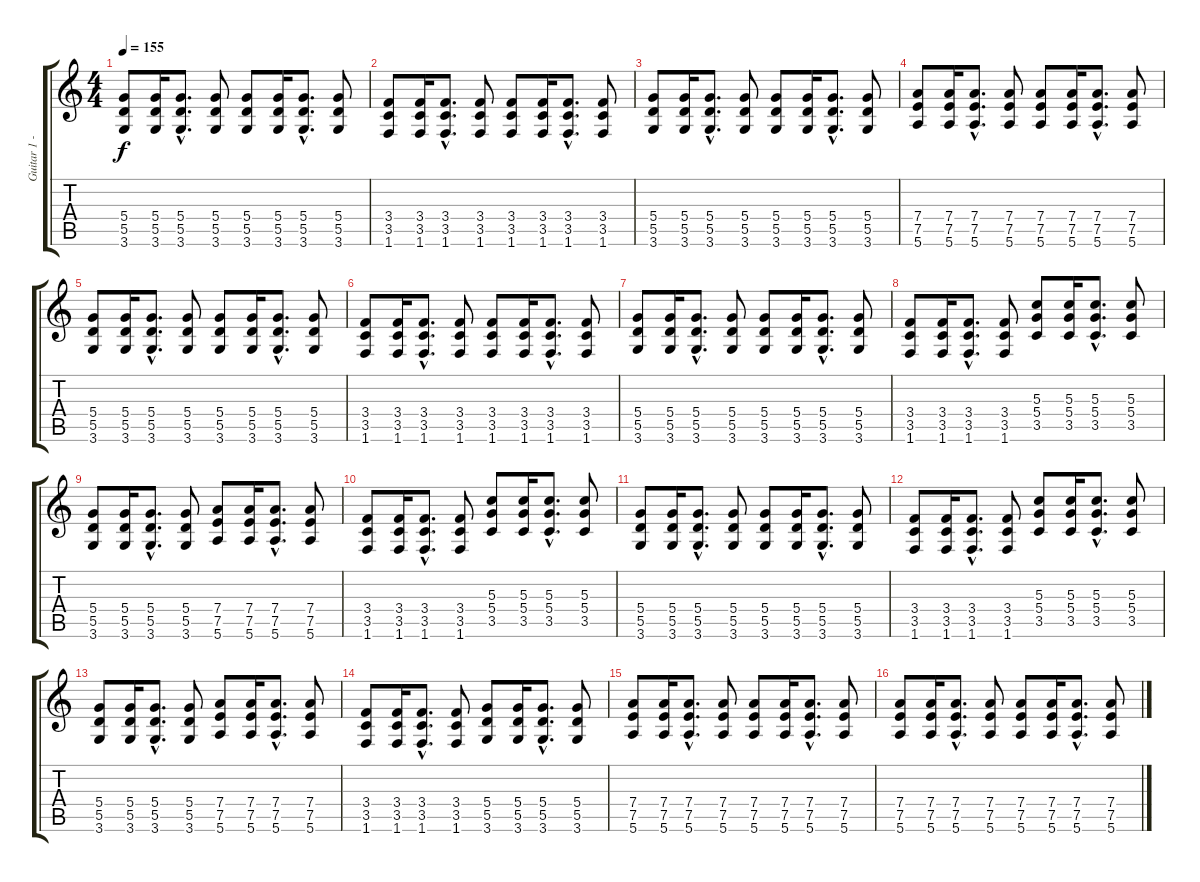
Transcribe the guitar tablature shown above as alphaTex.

\track ("Guitar 1 - Brett Gurewitz" "Guitar 1 -") {instrument distortionguitar}
\staff {score tabs}
\tuning (E4 B3 G3 D3 A2 E2) {hide}
\ts (4 4)
\tempo 155
\clef g2
\ks c
(5.4 5.5 3.6).8{dy f} (5.4 5.5 3.6).16 (5.4{hac} 5.5{hac} 3.6{hac}).8{d} (5.4 5.5 3.6).8 (5.4 5.5 3.6).8 (5.4 5.5 3.6).16 (5.4{hac} 5.5{hac} 3.6{hac}).8{d} (5.4 5.5 3.6).8 |
(3.4 3.5 1.6).8 (3.4 3.5 1.6).16 (3.4{hac} 3.5{hac} 1.6{hac}).8{d} (3.4 3.5 1.6).8 (3.4 3.5 1.6).8 (3.4 3.5 1.6).16 (3.4{hac} 3.5{hac} 1.6{hac}).8{d} (3.4 3.5 1.6).8 |
(5.4 5.5 3.6).8 (5.4 5.5 3.6).16 (5.4{hac} 5.5{hac} 3.6{hac}).8{d} (5.4 5.5 3.6).8 (5.4 5.5 3.6).8 (5.4 5.5 3.6).16 (5.4{hac} 5.5{hac} 3.6{hac}).8{d} (5.4 5.5 3.6).8 |
(7.4 7.5 5.6).8 (7.4 7.5 5.6).16 (7.4{hac} 7.5{hac} 5.6{hac}).8{d} (7.4 7.5 5.6).8 (7.4 7.5 5.6).8 (7.4 7.5 5.6).16 (7.4{hac} 7.5{hac} 5.6{hac}).8{d} (7.4 7.5 5.6).8 |
(5.4 5.5 3.6).8 (5.4 5.5 3.6).16 (5.4{hac} 5.5{hac} 3.6{hac}).8{d} (5.4 5.5 3.6).8 (5.4 5.5 3.6).8 (5.4 5.5 3.6).16 (5.4{hac} 5.5{hac} 3.6{hac}).8{d} (5.4 5.5 3.6).8 |
(3.4 3.5 1.6).8 (3.4 3.5 1.6).16 (3.4{hac} 3.5{hac} 1.6{hac}).8{d} (3.4 3.5 1.6).8 (3.4 3.5 1.6).8 (3.4 3.5 1.6).16 (3.4{hac} 3.5{hac} 1.6{hac}).8{d} (3.4 3.5 1.6).8 |
(5.4 5.5 3.6).8 (5.4 5.5 3.6).16 (5.4{hac} 5.5{hac} 3.6{hac}).8{d} (5.4 5.5 3.6).8 (5.4 5.5 3.6).8 (5.4 5.5 3.6).16 (5.4{hac} 5.5{hac} 3.6{hac}).8{d} (5.4 5.5 3.6).8 |
(3.4 3.5 1.6).8 (3.4 3.5 1.6).16 (3.4{hac} 3.5{hac} 1.6{hac}).8{d} (3.4 3.5 1.6).8 (5.3 5.4 3.5).8 (5.3 5.4 3.5).16 (5.3{hac} 5.4{hac} 3.5{hac}).8{d} (5.3 5.4 3.5).8 |
(5.4 5.5 3.6).8 (5.4 5.5 3.6).16 (5.4{hac} 5.5{hac} 3.6{hac}).8{d} (5.4 5.5 3.6).8 (7.4 7.5 5.6).8 (7.4 7.5 5.6).16 (7.4{hac} 7.5{hac} 5.6{hac}).8{d} (7.4 7.5 5.6).8 |
(3.4 3.5 1.6).8 (3.4 3.5 1.6).16 (3.4{hac} 3.5{hac} 1.6{hac}).8{d} (3.4 3.5 1.6).8 (5.3 5.4 3.5).8 (5.3 5.4 3.5).16 (5.3{hac} 5.4{hac} 3.5{hac}).8{d} (5.3 5.4 3.5).8 |
(5.4 5.5 3.6).8 (5.4 5.5 3.6).16 (5.4{hac} 5.5{hac} 3.6{hac}).8{d} (5.4 5.5 3.6).8 (5.4 5.5 3.6).8 (5.4 5.5 3.6).16 (5.4{hac} 5.5{hac} 3.6{hac}).8{d} (5.4 5.5 3.6).8 |
(3.4 3.5 1.6).8 (3.4 3.5 1.6).16 (3.4{hac} 3.5{hac} 1.6{hac}).8{d} (3.4 3.5 1.6).8 (5.3 5.4 3.5).8 (5.3 5.4 3.5).16 (5.3{hac} 5.4{hac} 3.5{hac}).8{d} (5.3 5.4 3.5).8 |
(5.4 5.5 3.6).8 (5.4 5.5 3.6).16 (5.4{hac} 5.5{hac} 3.6{hac}).8{d} (5.4 5.5 3.6).8 (7.4 7.5 5.6).8 (7.4 7.5 5.6).16 (7.4{hac} 7.5{hac} 5.6{hac}).8{d} (7.4 7.5 5.6).8 |
(3.4 3.5 1.6).8 (3.4 3.5 1.6).16 (3.4{hac} 3.5{hac} 1.6{hac}).8{d} (3.4 3.5 1.6).8 (5.4 5.5 3.6).8 (5.4 5.5 3.6).16 (5.4{hac} 5.5{hac} 3.6{hac}).8{d} (5.4 5.5 3.6).8 |
(7.4 7.5 5.6).8 (7.4 7.5 5.6).16 (7.4{hac} 7.5{hac} 5.6{hac}).8{d} (7.4 7.5 5.6).8 (7.4 7.5 5.6).8 (7.4 7.5 5.6).16 (7.4{hac} 7.5{hac} 5.6{hac}).8{d} (7.4 7.5 5.6).8 |
(7.4 7.5 5.6).8 (7.4 7.5 5.6).16 (7.4{hac} 7.5{hac} 5.6{hac}).8{d} (7.4 7.5 5.6).8 (7.4 7.5 5.6).8 (7.4 7.5 5.6).16 (7.4{hac} 7.5{hac} 5.6{hac}).8{d} (7.4 7.5 5.6).8
